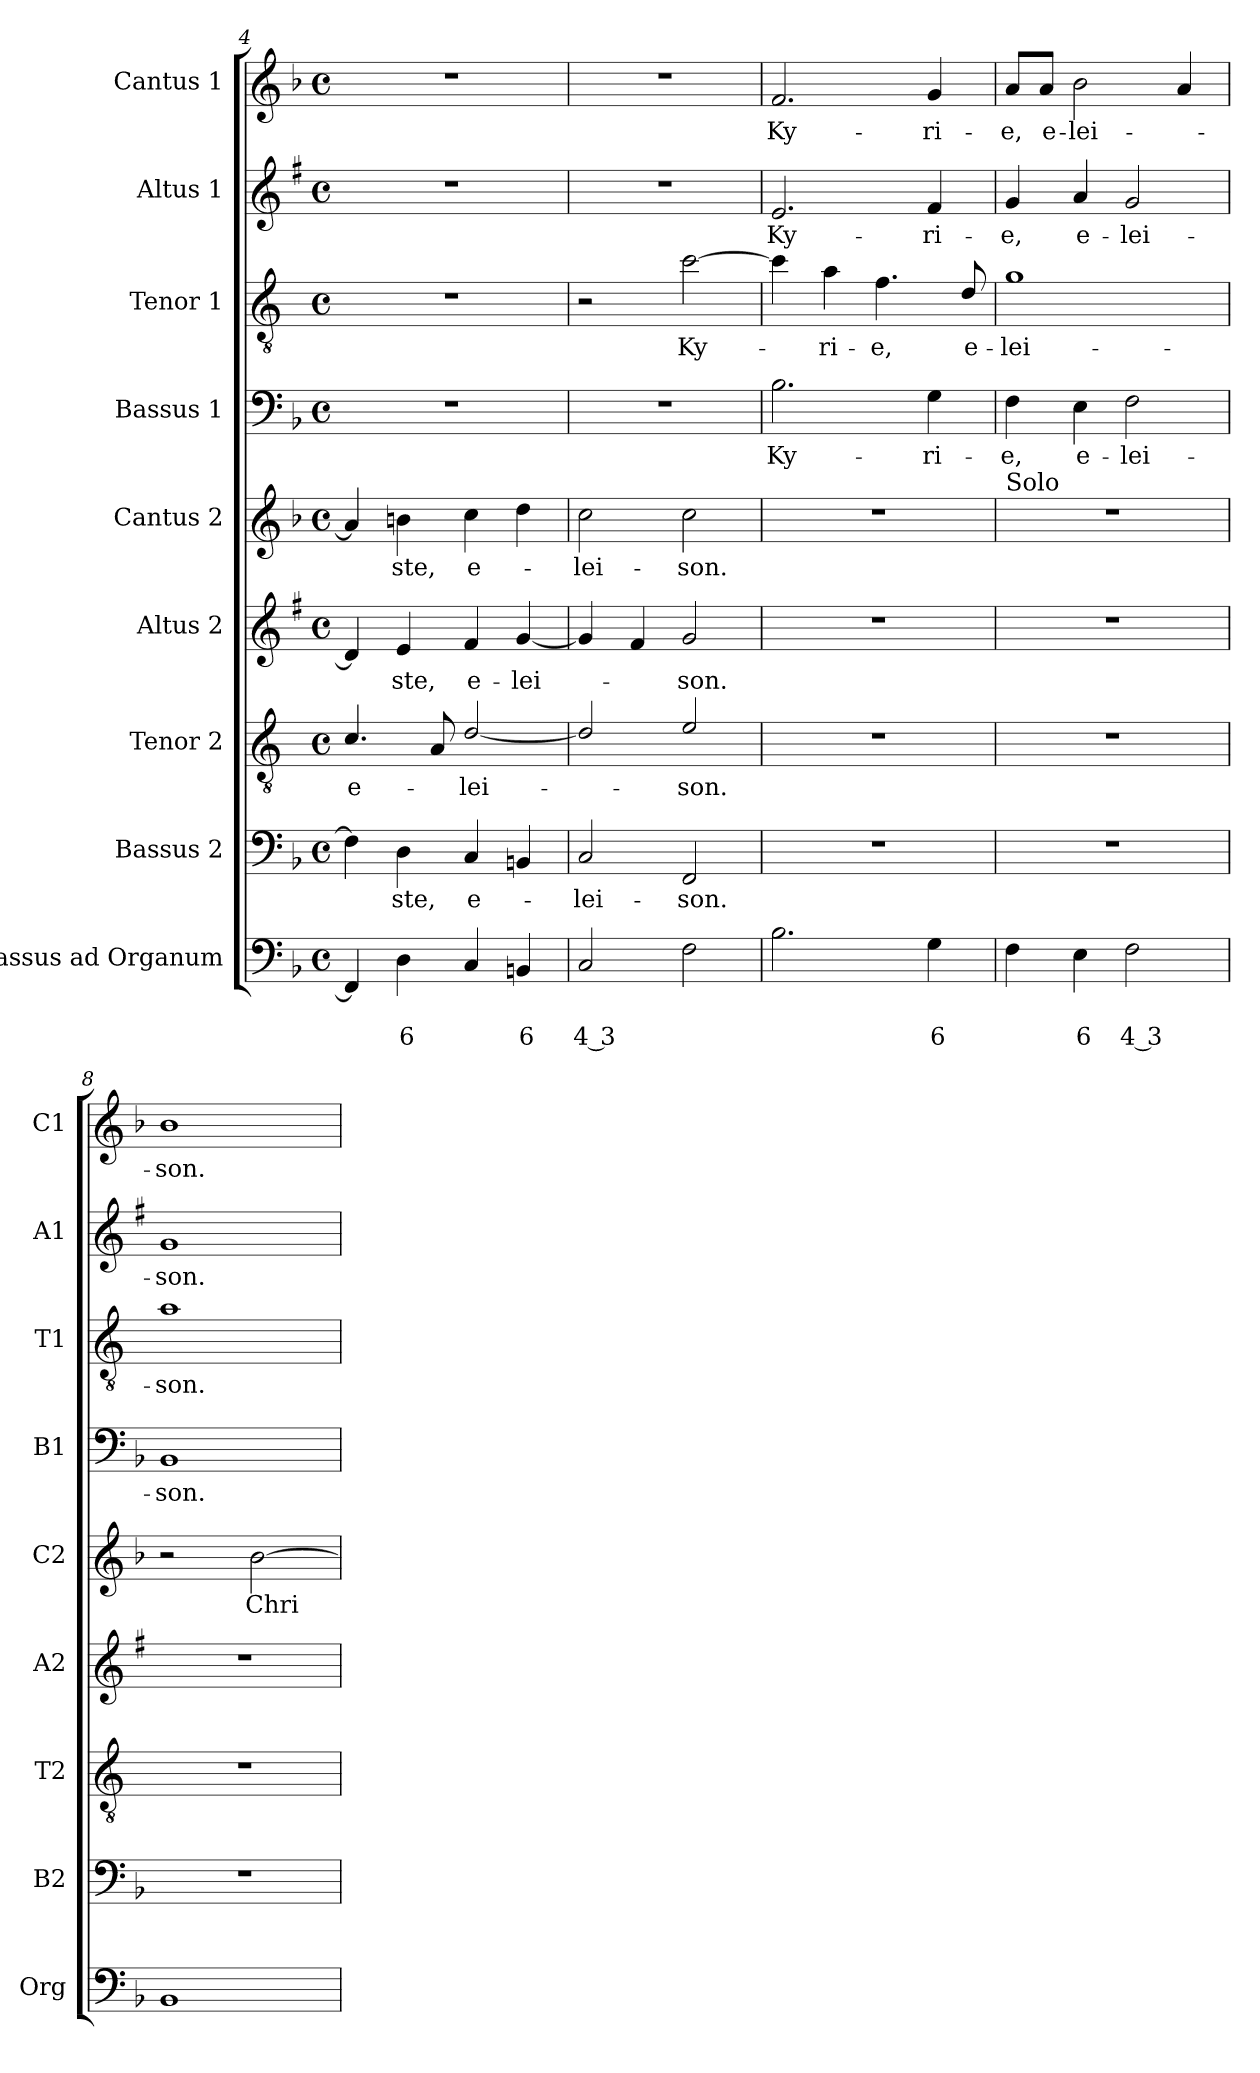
**kern	**text	**text	**kern	**text	**kern	**text	**kern	**text	**kern	**text	**kern	**text	**kern	**text	**kern	**text	**kern	**text
*part9	*part9	*part9	*part8	*part8	*part7	*part7	*part6	*part6	*part5	*part5	*part4	*part4	*part3	*part3	*part2	*part2	*part1	*part1
*staff9	*staff9	*staff9	*staff8	*staff8	*staff7	*staff7	*staff6	*staff6	*staff5	*staff5	*staff4	*staff4	*staff3	*staff3	*staff2	*staff2	*staff1	*staff1
*I"Bassus ad Organum	*	*	*I"Bassus 2	*	*I"Tenor 2	*	*I"Altus 2	*	*I"Cantus 2	*	*I"Bassus 1	*	*I"Tenor 1	*	*I"Altus 1	*	*I"Cantus 1	*
*I'Org	*	*	*I'B2	*	*I'T2	*	*I'A2	*	*I'C2	*	*I'B1	*	*I'T1	*	*I'A1	*	*I'C1	*
*clefF4	*	*	*clefF4	*	*clefGv2	*	*clefG2	*	*clefG2	*	*clefF4	*	*clefGv2	*	*clefG2	*	*clefG2	*
*	*	*	*	*	*ITrd4c7	*	*ITrd1c2	*	*	*	*	*	*ITrd4c7	*	*ITrd1c2	*	*	*
*k[b-]	*	*	*k[b-]	*	*k[b-]	*	*k[b-]	*	*k[b-]	*	*k[b-]	*	*k[b-]	*	*k[b-]	*	*k[b-]	*
*F:	*	*	*F:	*	*F:	*	*F:	*	*F:	*	*F:	*	*F:	*	*F:	*	*F:	*
*M4/4	*	*	*M4/4	*	*M4/4	*	*M4/4	*	*M4/4	*	*M4/4	*	*M4/4	*	*M4/4	*	*M4/4	*
*met(c)	*	*	*met(c)	*	*met(c)	*	*met(c)	*	*met(c)	*	*met(c)	*	*met(c)	*	*met(c)	*	*met(c)	*
=4	=4	=4	=4	=4	=4	=4	=4	=4	=4	=4	=4	=4	=4	=4	=4	=4	=4	=4
!	!	!	!	!	!	!LO:LY:b	!	!	!	!	!	!	!	!	!	!	!	!
4FF/]	.	.	4F\]	.	4.F/	e-	4c/]	.	4a/]	.	1r	.	1r	.	1r	.	1r	.
!	!	!LO:LY:b	!	!LO:LY:b	!	!	!	!LO:LY:b	!	!LO:LY:b	!	!	!	!	!	!	!	!
4D\	.	6	4D\	-ste,	.	.	4d/	-ste,	4bn\	-ste,	.	.	.	.	.	.	.	.
.	.	.	.	.	8D/	.	.	.	.	.	.	.	.	.	.	.	.	.
!	!	!	!	!LO:LY:b	!	!LO:LY:b	!	!LO:LY:b	!	!LO:LY:b	!	!	!	!	!	!	!	!
4C/	.	.	4C/	e-	[2G/	-lei-	4e/	e-	4cc\	e-	.	.	.	.	.	.	.	.
!	!	!LO:LY:b	!	!	!	!	!	!LO:LY:b	!	!	!	!	!	!	!	!	!	!
4BBn/	.	6	4BBn/	.	.	.	[4f/	-lei-	4dd\	.	.	.	.	.	.	.	.	.
!!LO:PB:g=z
=5	=5	=5	=5	=5	=5	=5	=5	=5	=5	=5	=5	=5	=5	=5	=5	=5	=5	=5
!	!	!LO:LY:b	!	!LO:LY:b	!	!	!	!	!	!LO:LY:b	!	!	!	!	!	!	!	!
2C/	.	4 3	2C/	-lei-	2G/]	.	4f/]	.	2cc\	-lei-	1r	.	2r	.	1r	.	1r	.
.	.	.	.	.	.	.	4e/	.	.	.	.	.	.	.	.	.	.	.
!	!	!	!	!LO:LY:b	!	!LO:LY:b	!	!LO:LY:b	!	!LO:LY:b	!	!	!	!LO:LY:b	!	!	!	!
2F\	.	.	2FF/	-son.	2A/	-son.	2f/	-son.	2cc\	-son.	.	.	[2f\	Ky-	.	.	.	.
=6	=6	=6	=6	=6	=6	=6	=6	=6	=6	=6	=6	=6	=6	=6	=6	=6	=6	=6
!	!	!	!	!	!	!	!	!	!	!	!	!LO:LY:b	!	!	!	!LO:LY:b	!	!LO:LY:b
2.B-\	.	.	1r	.	1r	.	1r	.	1r	.	2.B-\	Ky-	4f\]	.	2.d/	Ky-	2.f/	Ky-
!	!	!	!	!	!	!	!	!	!	!	!	!	!	!LO:LY:b	!	!	!	!
.	.	.	.	.	.	.	.	.	.	.	.	.	4d\	-ri-	.	.	.	.
!	!	!	!	!	!	!	!	!	!	!	!	!	!	!LO:LY:b	!	!	!	!
.	.	.	.	.	.	.	.	.	.	.	.	.	4.B-\	-e,	.	.	.	.
!	!	!LO:LY:b	!	!	!	!	!	!	!	!	!	!LO:LY:b	!	!	!	!LO:LY:b	!	!LO:LY:b
4G\	.	6	.	.	.	.	.	.	.	.	4G\	-ri-	.	.	4e/	-ri-	4g/	-ri-
!	!	!	!	!	!	!	!	!	!	!	!	!	!	!LO:LY:b	!	!	!	!
.	.	.	.	.	.	.	.	.	.	.	.	.	8G/	e-	.	.	.	.
=7	=7	=7	=7	=7	=7	=7	=7	=7	=7	=7	=7	=7	=7	=7	=7	=7	=7	=7
!	!	!	!	!	!	!	!	!	!LO:TX:a:t=Solo	!	!	!	!	!	!	!	!	!
!	!	!	!	!	!	!	!	!	!	!	!	!LO:LY:b	!	!LO:LY:b	!	!LO:LY:b	!	!LO:LY:b
4F\	.	.	1r	.	1r	.	1r	.	1r	.	4F\	-e,	1c	-lei-	4f/	-e,	8a/L	-e,
!	!	!	!	!	!	!	!	!	!	!	!	!	!	!	!	!	!	!LO:LY:b
.	.	.	.	.	.	.	.	.	.	.	.	.	.	.	.	.	8a/J	e-
!	!	!LO:LY:b	!	!	!	!	!	!	!	!	!	!LO:LY:b	!	!	!	!LO:LY:b	!	!LO:LY:b
4E\	.	6	.	.	.	.	.	.	.	.	4E\	e-	.	.	4g/	e-	2b-\	-lei-
!	!	!LO:LY:b	!	!	!	!	!	!	!	!	!	!LO:LY:b	!	!	!	!LO:LY:b	!	!
2F\	.	4 3	.	.	.	.	.	.	.	.	2F\	-lei-	.	.	2f/	-lei-	.	.
.	.	.	.	.	.	.	.	.	.	.	.	.	.	.	.	.	4a/	.
=8	=8	=8	=8	=8	=8	=8	=8	=8	=8	=8	=8	=8	=8	=8	=8	=8	=8	=8
!	!	!	!	!	!	!	!	!	!	!	!	!LO:LY:b	!	!LO:LY:b	!	!LO:LY:b	!	!LO:LY:b
1BB-	.	.	1r	.	1r	.	1r	.	2r	.	1BB-	-son.	1d	-son.	1f	-son.	1b-	-son.
!	!	!	!	!	!	!	!	!	!	!LO:LY:b	!	!	!	!	!	!	!	!
.	.	.	.	.	.	.	.	.	[2b-\	Chri-	.	.	.	.	.	.	.	.
=	=	=	=	=	=	=	=	=	=	=	=	=	=	=	=	=	=	=
*-	*-	*-	*-	*-	*-	*-	*-	*-	*-	*-	*-	*-	*-	*-	*-	*-	*-	*-
